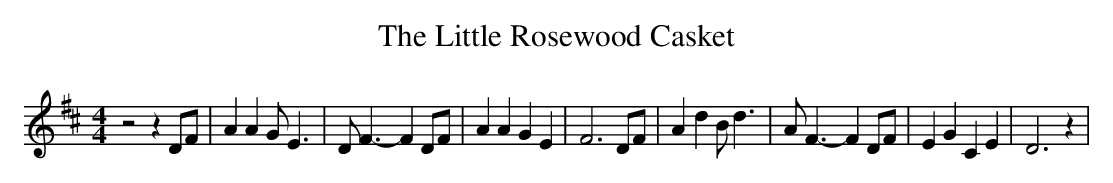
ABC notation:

X:1
T:The Little Rosewood Casket
M:4/4
L:1/4
K:D
 z2 z D/2F/2| A A G/2 E3/2| D/2 F3/2- F D/2F/2| A A G E| F3 D/2F/2|\
 A d B/2 d3/2| A/2 F3/2- F D/2F/2| E G C E| D3 z|
